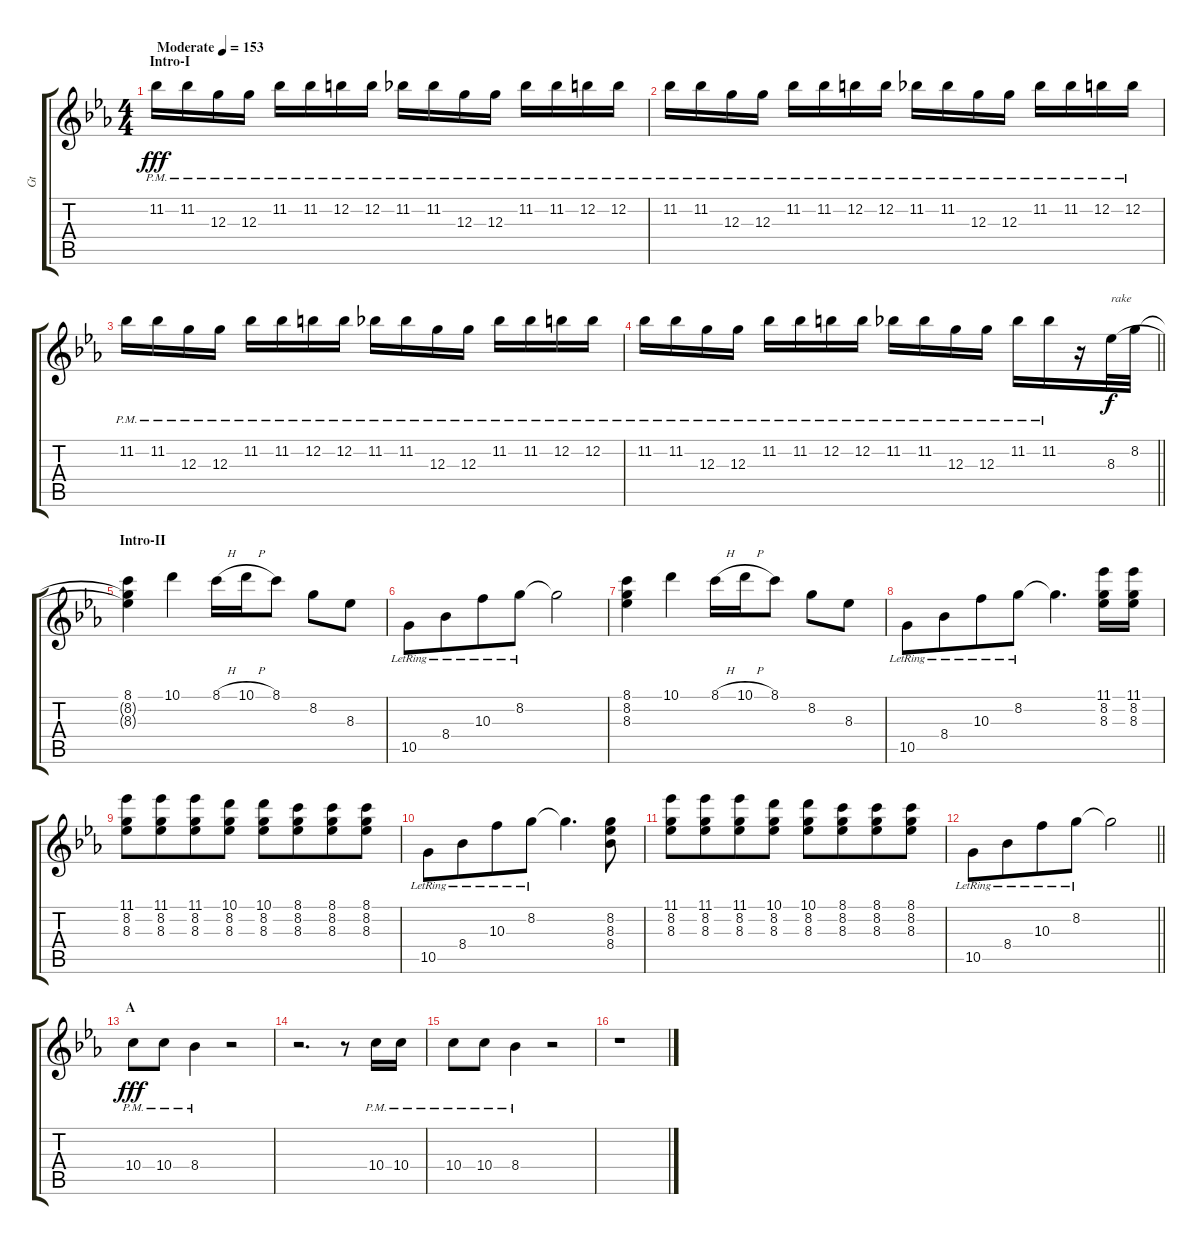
\track ("Gt" "Gt") {instrument electricguitarclean}
\staff {score tabs}
\tuning (E4 B3 G3 D3 A2 E2) {hide}
\ts (4 4)
\section ("" "Intro-I")
\tempo (153 "Moderate")
\clef g2
\ks cminor
11.2{pm}.16{dy fff volume 16 balance 5 instrument electricguitarclean} 11.2{pm}.16 12.3{pm}.16 12.3{pm}.16 11.2{pm}.16 11.2{pm}.16 12.2{pm}.16 12.2{pm}.16 11.2{pm}.16 11.2{pm}.16 12.3{pm}.16 12.3{pm}.16 11.2{pm}.16 11.2{pm}.16 12.2{pm}.16 12.2{pm}.16 |
11.2{pm}.16 11.2{pm}.16 12.3{pm}.16 12.3{pm}.16 11.2{pm}.16 11.2{pm}.16 12.2{pm}.16 12.2{pm}.16 11.2{pm}.16 11.2{pm}.16 12.3{pm}.16 12.3{pm}.16 11.2{pm}.16 11.2{pm}.16 12.2{pm}.16 12.2{pm}.16 |
11.2{pm}.16 11.2{pm}.16 12.3{pm}.16 12.3{pm}.16 11.2{pm}.16 11.2{pm}.16 12.2{pm}.16 12.2{pm}.16 11.2{pm}.16 11.2{pm}.16 12.3{pm}.16 12.3{pm}.16 11.2{pm}.16 11.2{pm}.16 12.2{pm}.16 12.2{pm}.16 |
\barLineRight lightlight
11.2{pm}.16 11.2{pm}.16 12.3{pm}.16 12.3{pm}.16 11.2{pm}.16 11.2{pm}.16 12.2{pm}.16 12.2{pm}.16 11.2{pm}.16 11.2{pm}.16 12.3{pm}.16 12.3{pm}.16 11.2{pm}.16 11.2{pm}.16 r.16 8.3.32{txt "rake" dy f} 8.2.32 |
\section ("" "Intro-II")
(8.1 8.2{t} 8.3{t}).4 10.1.4 8.1{h}.16 10.1{h}.16 8.1.8 8.2.8 8.3.8 |
10.5{lr}.8 8.4{lr}.8{beam merge} 10.3{lr}.8 8.2{lr}.8 8.2{t}.2 |
(8.1 8.2 8.3).4 10.1.4 8.1{h}.16 10.1{h}.16 8.1.8 8.2.8 8.3.8 |
10.5{lr}.8 8.4{lr}.8{beam merge} 10.3{lr}.8 8.2{lr}.8 8.2{t}.4{d} (11.1 8.2 8.3).16 (11.1 8.2 8.3).16 |
(11.1 8.2 8.3).8 (11.1 8.2 8.3).8{beam merge} (11.1 8.2 8.3).8 (10.1 8.2 8.3).8 (10.1 8.2 8.3).8 (8.1 8.2 8.3).8{beam merge} (8.1 8.2 8.3).8 (8.1 8.2 8.3).8 |
10.5{lr}.8 8.4{lr}.8{beam merge} 10.3{lr}.8 8.2{lr}.8 8.2{t}.4{d} (8.2 8.3 8.4).8 |
(11.1 8.2 8.3).8 (11.1 8.2 8.3).8{beam merge} (11.1 8.2 8.3).8 (10.1 8.2 8.3).8 (10.1 8.2 8.3).8 (8.1 8.2 8.3).8{beam merge} (8.1 8.2 8.3).8 (8.1 8.2 8.3).8 |
\barLineRight lightlight
10.5{lr}.8 8.4{lr}.8{beam merge} 10.3{lr}.8 8.2{lr}.8 8.2{t}.2 |
\section ("" "A")
10.4{pm}.8{dy fff} 10.4{pm}.8 8.4{pm}.4 r.2 |
r.2{d} r.8 10.4{pm}.16 10.4{pm}.16 |
10.4{pm}.8 10.4{pm}.8 8.4{pm}.4 r.2 |
r.1
